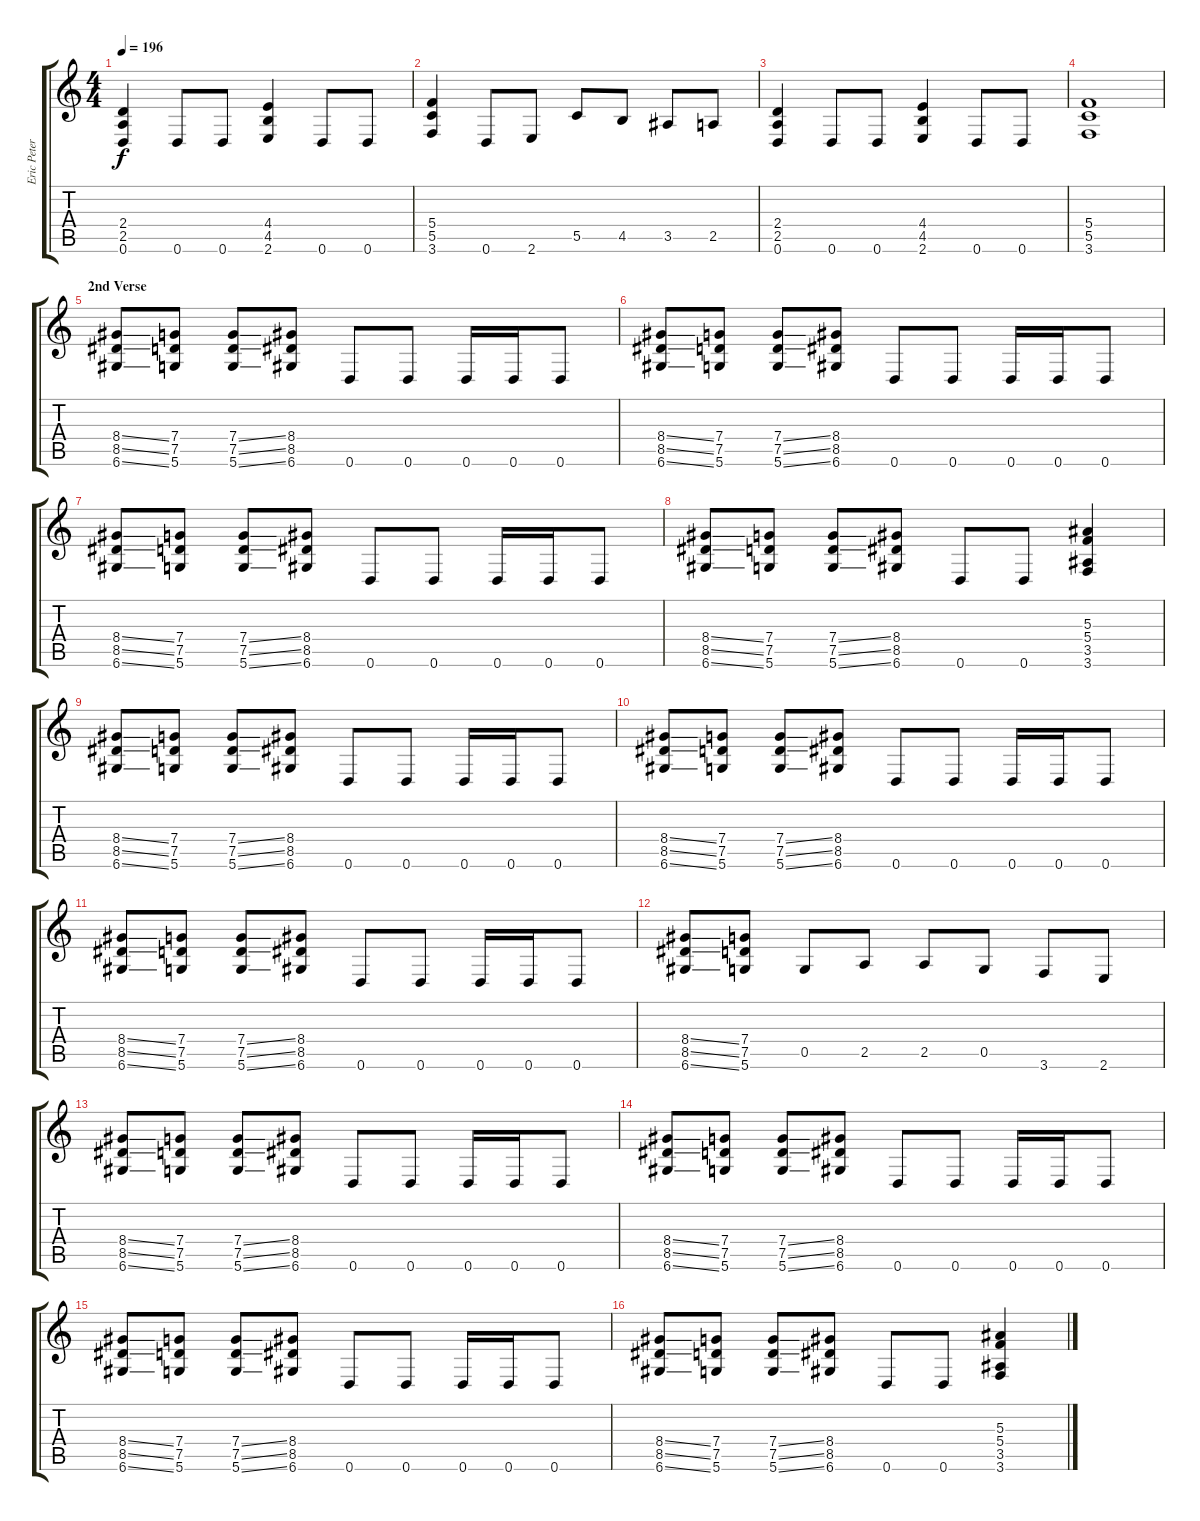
\track ("Eric Peterson - Rythm Guitar" "Eric Peter") {instrument overdrivenguitar}
\staff {score tabs}
\tuning (D4 A3 F3 C3 G2 D2) {hide}
\ts (4 4)
\tempo 196
\clef g2
\ks c
(2.4 2.5 0.6).4{dy f} 0.6.8 0.6.8 (4.4 4.5 2.6).4 0.6.8 0.6.8 |
(5.4 5.5 3.6).4 0.6.8 2.6.8 5.5.8 4.5.8 3.5.8 2.5.8 |
(2.4 2.5 0.6).4 0.6.8 0.6.8 (4.4 4.5 2.6).4 0.6.8 0.6.8 |
(5.4 5.5 3.6).1 |
\section ("" "2nd Verse")
(8.4{ss} 8.5{ss} 6.6{ss}).8 (7.4 7.5 5.6).8 (7.4{ss} 7.5{ss} 5.6{ss}).8 (8.4 8.5 6.6).8 0.6.8 0.6.8 0.6.16 0.6.16 0.6.8 |
(8.4{ss} 8.5{ss} 6.6{ss}).8 (7.4 7.5 5.6).8 (7.4{ss} 7.5{ss} 5.6{ss}).8 (8.4 8.5 6.6).8 0.6.8 0.6.8 0.6.16 0.6.16 0.6.8 |
(8.4{ss} 8.5{ss} 6.6{ss}).8 (7.4 7.5 5.6).8 (7.4{ss} 7.5{ss} 5.6{ss}).8 (8.4 8.5 6.6).8 0.6.8 0.6.8 0.6.16 0.6.16 0.6.8 |
(8.4{ss} 8.5{ss} 6.6{ss}).8 (7.4 7.5 5.6).8 (7.4{ss} 7.5{ss} 5.6{ss}).8 (8.4 8.5 6.6).8 0.6.8 0.6.8 (5.3 5.4 3.5 3.6).4 |
(8.4{ss} 8.5{ss} 6.6{ss}).8 (7.4 7.5 5.6).8 (7.4{ss} 7.5{ss} 5.6{ss}).8 (8.4 8.5 6.6).8 0.6.8 0.6.8 0.6.16 0.6.16 0.6.8 |
(8.4{ss} 8.5{ss} 6.6{ss}).8 (7.4 7.5 5.6).8 (7.4{ss} 7.5{ss} 5.6{ss}).8 (8.4 8.5 6.6).8 0.6.8 0.6.8 0.6.16 0.6.16 0.6.8 |
(8.4{ss} 8.5{ss} 6.6{ss}).8 (7.4 7.5 5.6).8 (7.4{ss} 7.5{ss} 5.6{ss}).8 (8.4 8.5 6.6).8 0.6.8 0.6.8 0.6.16 0.6.16 0.6.8 |
(8.4{ss} 8.5{ss} 6.6{ss}).8 (7.4 7.5 5.6).8 0.5.8 2.5.8 2.5.8 0.5.8 3.6.8 2.6.8 |
(8.4{ss} 8.5{ss} 6.6{ss}).8 (7.4 7.5 5.6).8 (7.4{ss} 7.5{ss} 5.6{ss}).8 (8.4 8.5 6.6).8 0.6.8 0.6.8 0.6.16 0.6.16 0.6.8 |
(8.4{ss} 8.5{ss} 6.6{ss}).8 (7.4 7.5 5.6).8 (7.4{ss} 7.5{ss} 5.6{ss}).8 (8.4 8.5 6.6).8 0.6.8 0.6.8 0.6.16 0.6.16 0.6.8 |
(8.4{ss} 8.5{ss} 6.6{ss}).8 (7.4 7.5 5.6).8 (7.4{ss} 7.5{ss} 5.6{ss}).8 (8.4 8.5 6.6).8 0.6.8 0.6.8 0.6.16 0.6.16 0.6.8 |
(8.4{ss} 8.5{ss} 6.6{ss}).8 (7.4 7.5 5.6).8 (7.4{ss} 7.5{ss} 5.6{ss}).8 (8.4 8.5 6.6).8 0.6.8 0.6.8 (5.3 5.4 3.5 3.6).4
